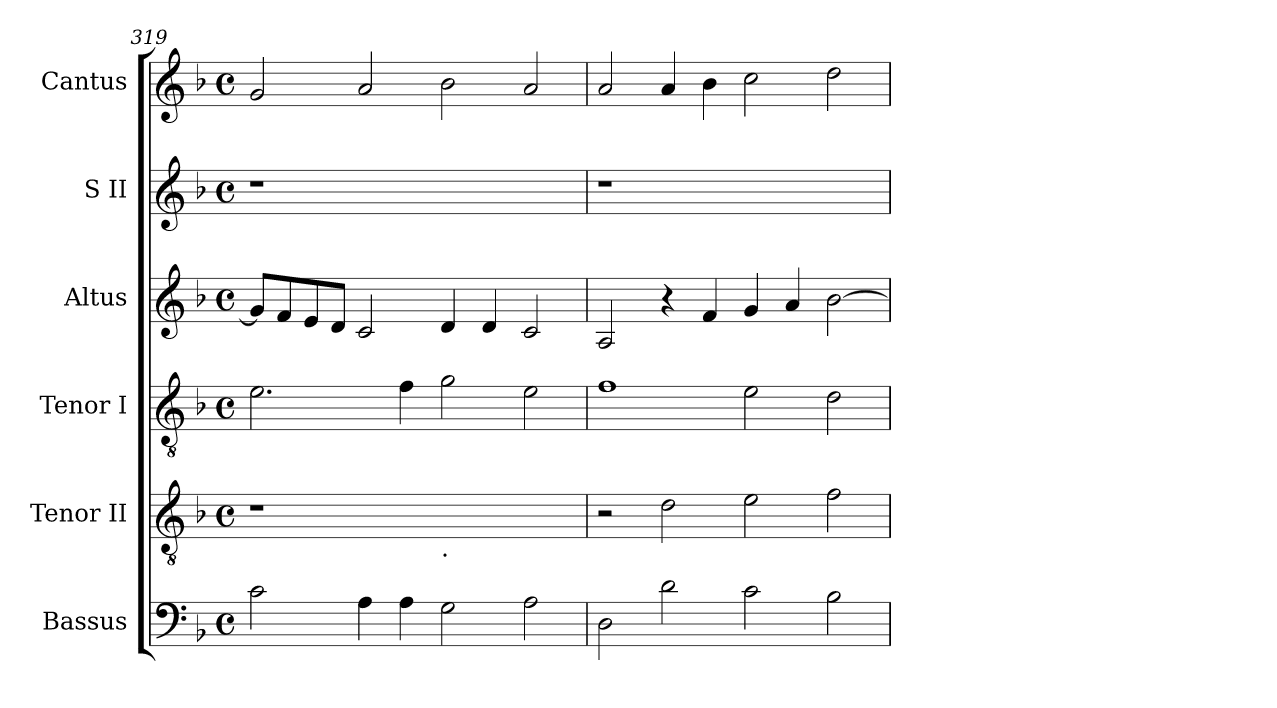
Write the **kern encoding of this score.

**kern	**kern	**kern	**kern	**kern	**kern
*part6	*part5	*part4	*part3	*part2	*part1
*staff6	*staff5	*staff4	*staff3	*staff2	*staff1
*I"Bassus	*I"Tenor II	*I"Tenor I	*I"Altus	*I"S II	*I"Cantus
*I'B	*I'T II	*I'T I	*I'A	*	*
*clefF4	*clefGv2	*clefGv2	*clefG2	*clefG2	*clefG2
*k[b-]	*k[b-]	*k[b-]	*k[b-]	*k[b-]	*k[b-]
*F:	*F:	*F:	*F:	*F:	*F:
*M4/4	*M4/4	*M4/4	*M4/4	*M4/4	*M4/4
*met(c)	*met(c)	*met(c)	*met(c)	*met(c)	*met(c)
=319	=319	=319	=319	=319	=319
2c\	1r	2.e\	8g/L]	1r	2g/
.	.	.	8f/	.	.
.	.	.	8e/	.	.
.	.	.	8d/J	.	.
4A\	.	.	2c/	.	2a/
4A\	.	4f\	.	.	.
!	!LO:TX:b:t=.	!	!	!	!
2G\	1ryy	2g\	4d/	1ryy	2b-\
.	.	.	4d/	.	.
2A\	.	2e\	2c/	.	2a/
=320	=320	=320	=320	=320	=320
2D\	2r	1f	2A/	1r	2a/
2d\	2d\	.	4r	.	4a/
.	.	.	4f/	.	4b-\
2c\	2e\	2e\	4g/	1ryy	2cc\
.	.	.	4a/	.	.
2B-\	2f\	2d\	[>2b-\	.	2dd\
=	=	=	=	=	=
*-	*-	*-	*-	*-	*-
